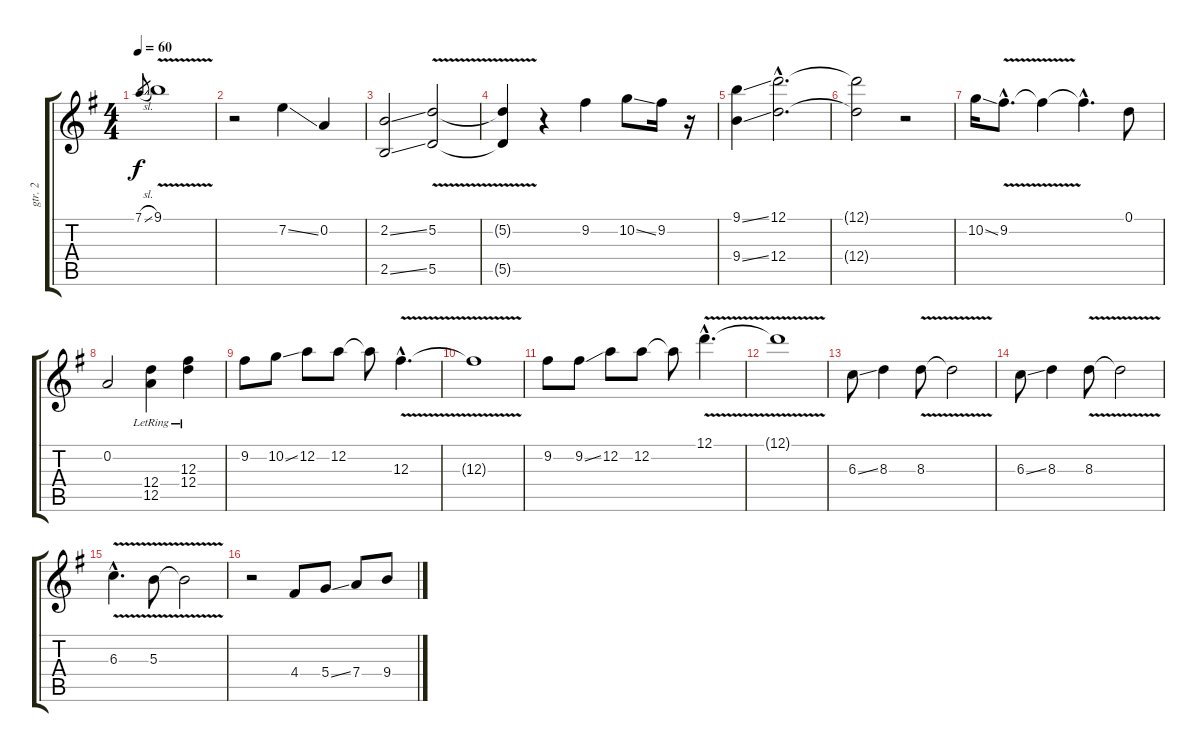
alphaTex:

\track ("gtr. 2" "gtr. 2") {instrument acousticguitarnylon}
\staff {score tabs}
\tuning (D4 A3 Gb3 D3 A2 D2) {hide}
\ts (4 4)
\tempo 60
\clef g2
\ks g
7.1{sl}.8{gr dy f} 9.1{v}.1 |
r.2 7.2{ss}.4 0.2.4 |
(2.2{ss} 2.5{ss}).2 (5.2{v} 5.5{v}).2 |
(5.2{t} 5.5{t}).4 r.4 9.2.4 10.2{ss}.8 9.2.16 r.16 |
(9.1{ss} 9.4{ss}).4 (12.1{hac} 12.4{hac}).2{d} |
(12.1{t} 12.4{t}).2 r.2 |
10.2{ss}.16 9.2{v hac}.8{d} 9.2{t}.4 9.2{hac t}.4{d} 0.1.8 |
0.2.2 (12.4{lr} 12.5{lr}).4 (12.3{lr} 12.4{lr}).4 |
9.2.8 10.2{ss}.8 12.2.8 12.2.8 12.2{t}.8 12.3{v hac}.4{d} |
12.3{t}.1 |
9.2.8 9.2{ss}.8 12.2.8 12.2.8 12.2{t}.8 12.1{v hac}.4{d} |
12.1{t}.1 |
6.3{ss}.8 8.3.4 8.3{v}.8 8.3{t}.2 |
6.3{ss}.8 8.3.4 8.3{v}.8 8.3{t}.2 |
6.3{v hac}.4{d} 5.3{v}.8 5.3{t}.2 |
r.2 4.4.8 5.4{ss}.8 7.4.8 9.4{ss}.8
